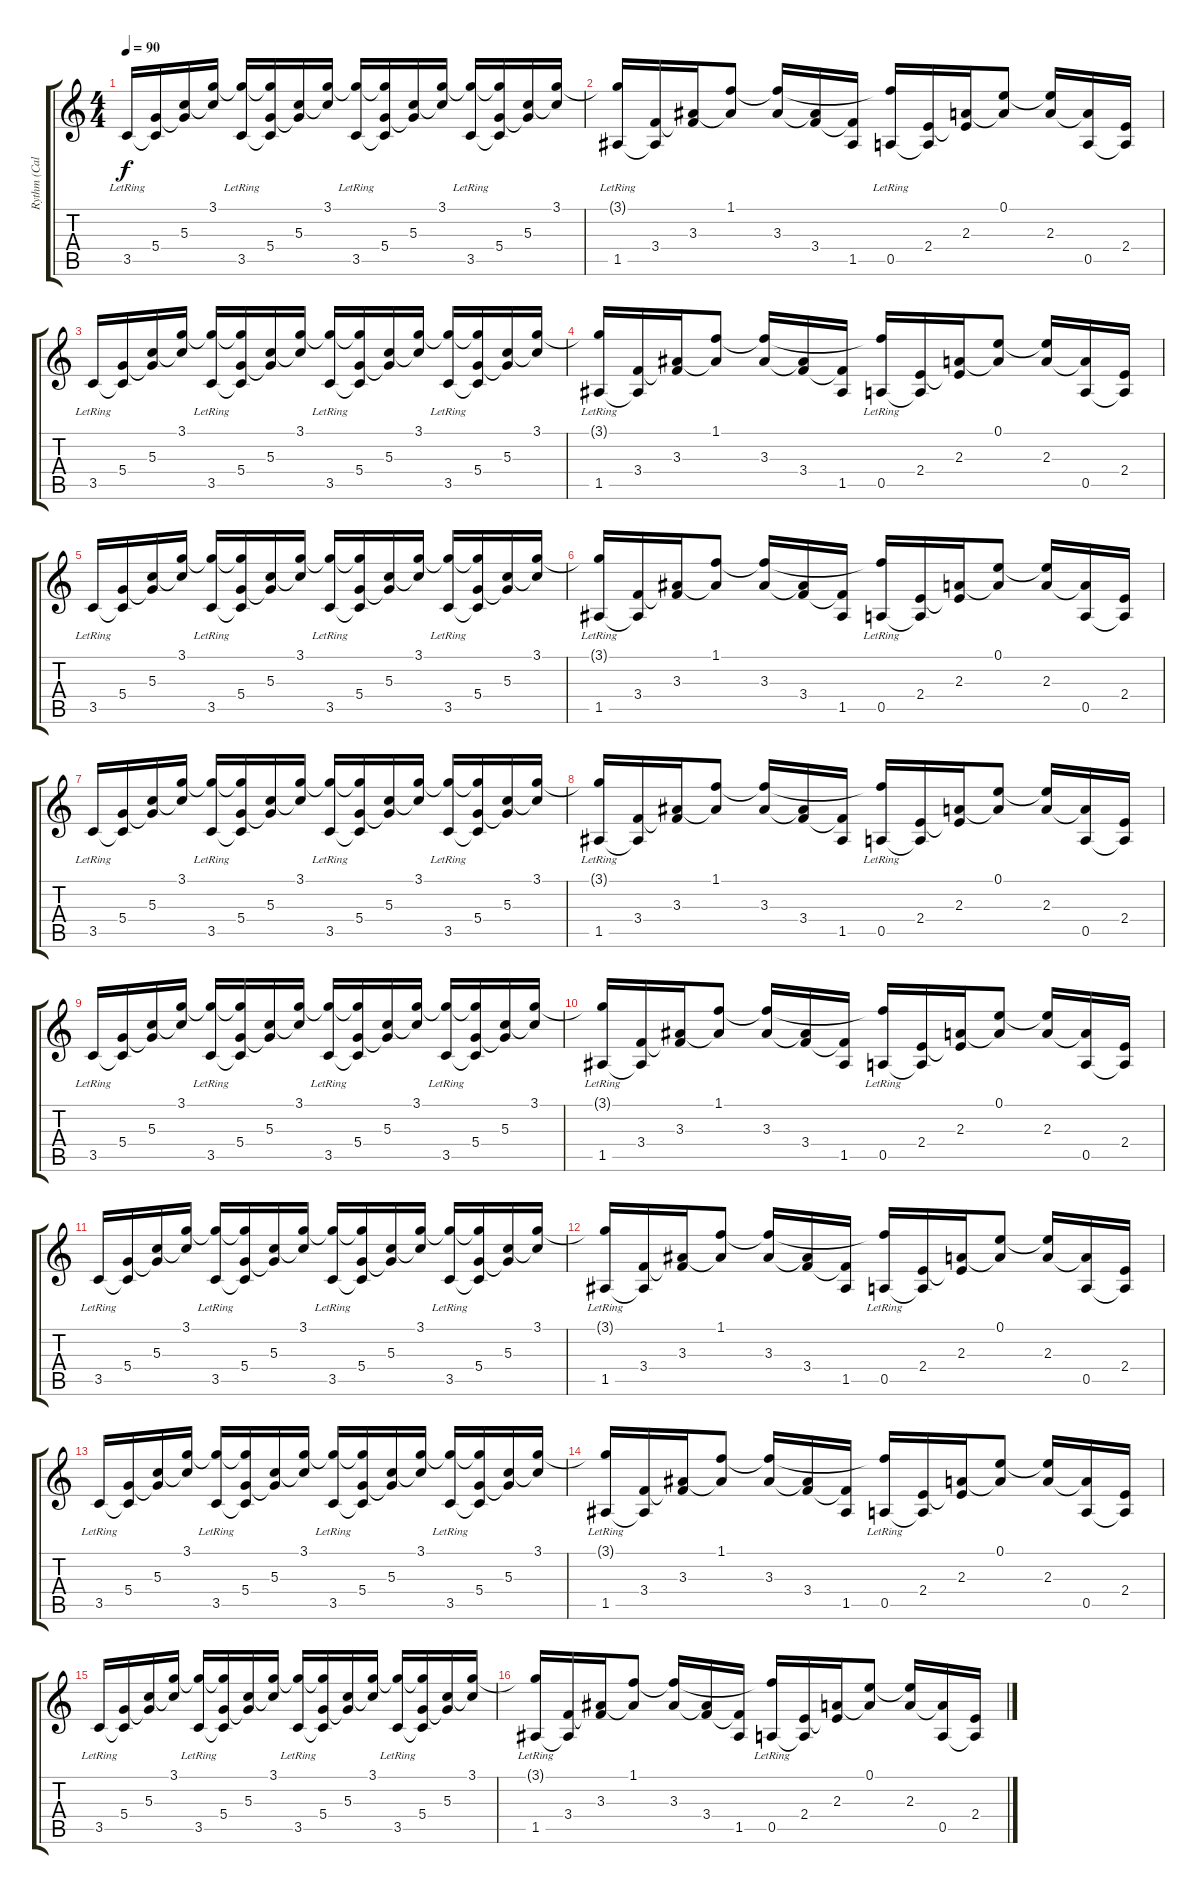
\track ("Rythm (Call_Us Junior)" "Rythm (Cal") {instrument electricguitarjazz}
\staff {score tabs}
\tuning (E4 B3 G3 D3 A2 E2) {hide}
\ts (4 4)
\tempo 90
\clef g2
\ks c
3.5{lr}.16{dy f} (5.4 3.5{t}).16 (5.3 5.4{t}).16 (3.1 5.3{t}).16 (3.1{t} 3.5{lr}).16 (3.1{t} 5.4 3.5{t}).16 (5.3 5.4{t}).16 (3.1 5.3{t}).16 (3.1{t} 3.5{lr}).16 (3.1{t} 5.4 3.5{t}).16 (5.3 5.4{t}).16 (3.1 5.3{t}).16 (3.1{t} 3.5{lr}).16 (3.1{t} 5.4 3.5{t}).16 (5.3 5.4{t}).16 (3.1 5.3{t}).16 |
(3.1{t} 1.5{lr}).16 (3.4 1.5{t}).16 (3.3 3.4{t}).16 (1.1 3.3{t}).8 (1.1{t} 3.3).16 (3.3{t} 3.4).16 (3.4{t} 1.5).16 (1.1{t} 0.5{lr}).16 (2.4 0.5{t}).16 (2.3 2.4{t}).16 (0.1 2.3{t}).8 (0.1{t} 2.3).16 (2.3{t} 0.5).16 (2.4 0.5{t}).16 |
3.5{lr}.16 (5.4 3.5{t}).16 (5.3 5.4{t}).16 (3.1 5.3{t}).16 (3.1{t} 3.5{lr}).16 (3.1{t} 5.4 3.5{t}).16 (5.3 5.4{t}).16 (3.1 5.3{t}).16 (3.1{t} 3.5{lr}).16 (3.1{t} 5.4 3.5{t}).16 (5.3 5.4{t}).16 (3.1 5.3{t}).16 (3.1{t} 3.5{lr}).16 (3.1{t} 5.4 3.5{t}).16 (5.3 5.4{t}).16 (3.1 5.3{t}).16 |
(3.1{t} 1.5{lr}).16 (3.4 1.5{t}).16 (3.3 3.4{t}).16 (1.1 3.3{t}).8 (1.1{t} 3.3).16 (3.3{t} 3.4).16 (3.4{t} 1.5).16 (1.1{t} 0.5{lr}).16 (2.4 0.5{t}).16 (2.3 2.4{t}).16 (0.1 2.3{t}).8 (0.1{t} 2.3).16 (2.3{t} 0.5).16 (2.4 0.5{t}).16 |
3.5{lr}.16 (5.4 3.5{t}).16 (5.3 5.4{t}).16 (3.1 5.3{t}).16 (3.1{t} 3.5{lr}).16 (3.1{t} 5.4 3.5{t}).16 (5.3 5.4{t}).16 (3.1 5.3{t}).16 (3.1{t} 3.5{lr}).16 (3.1{t} 5.4 3.5{t}).16 (5.3 5.4{t}).16 (3.1 5.3{t}).16 (3.1{t} 3.5{lr}).16 (3.1{t} 5.4 3.5{t}).16 (5.3 5.4{t}).16 (3.1 5.3{t}).16 |
(3.1{t} 1.5{lr}).16 (3.4 1.5{t}).16 (3.3 3.4{t}).16 (1.1 3.3{t}).8 (1.1{t} 3.3).16 (3.3{t} 3.4).16 (3.4{t} 1.5).16 (1.1{t} 0.5{lr}).16 (2.4 0.5{t}).16 (2.3 2.4{t}).16 (0.1 2.3{t}).8 (0.1{t} 2.3).16 (2.3{t} 0.5).16 (2.4 0.5{t}).16 |
3.5{lr}.16 (5.4 3.5{t}).16 (5.3 5.4{t}).16 (3.1 5.3{t}).16 (3.1{t} 3.5{lr}).16 (3.1{t} 5.4 3.5{t}).16 (5.3 5.4{t}).16 (3.1 5.3{t}).16 (3.1{t} 3.5{lr}).16 (3.1{t} 5.4 3.5{t}).16 (5.3 5.4{t}).16 (3.1 5.3{t}).16 (3.1{t} 3.5{lr}).16 (3.1{t} 5.4 3.5{t}).16 (5.3 5.4{t}).16 (3.1 5.3{t}).16 |
(3.1{t} 1.5{lr}).16 (3.4 1.5{t}).16 (3.3 3.4{t}).16 (1.1 3.3{t}).8 (1.1{t} 3.3).16 (3.3{t} 3.4).16 (3.4{t} 1.5).16 (1.1{t} 0.5{lr}).16 (2.4 0.5{t}).16 (2.3 2.4{t}).16 (0.1 2.3{t}).8 (0.1{t} 2.3).16 (2.3{t} 0.5).16 (2.4 0.5{t}).16 |
3.5{lr}.16 (5.4 3.5{t}).16 (5.3 5.4{t}).16 (3.1 5.3{t}).16 (3.1{t} 3.5{lr}).16 (3.1{t} 5.4 3.5{t}).16 (5.3 5.4{t}).16 (3.1 5.3{t}).16 (3.1{t} 3.5{lr}).16 (3.1{t} 5.4 3.5{t}).16 (5.3 5.4{t}).16 (3.1 5.3{t}).16 (3.1{t} 3.5{lr}).16 (3.1{t} 5.4 3.5{t}).16 (5.3 5.4{t}).16 (3.1 5.3{t}).16 |
(3.1{t} 1.5{lr}).16 (3.4 1.5{t}).16 (3.3 3.4{t}).16 (1.1 3.3{t}).8 (1.1{t} 3.3).16 (3.3{t} 3.4).16 (3.4{t} 1.5).16 (1.1{t} 0.5{lr}).16 (2.4 0.5{t}).16 (2.3 2.4{t}).16 (0.1 2.3{t}).8 (0.1{t} 2.3).16 (2.3{t} 0.5).16 (2.4 0.5{t}).16 |
3.5{lr}.16 (5.4 3.5{t}).16 (5.3 5.4{t}).16 (3.1 5.3{t}).16 (3.1{t} 3.5{lr}).16 (3.1{t} 5.4 3.5{t}).16 (5.3 5.4{t}).16 (3.1 5.3{t}).16 (3.1{t} 3.5{lr}).16 (3.1{t} 5.4 3.5{t}).16 (5.3 5.4{t}).16 (3.1 5.3{t}).16 (3.1{t} 3.5{lr}).16 (3.1{t} 5.4 3.5{t}).16 (5.3 5.4{t}).16 (3.1 5.3{t}).16 |
(3.1{t} 1.5{lr}).16 (3.4 1.5{t}).16 (3.3 3.4{t}).16 (1.1 3.3{t}).8 (1.1{t} 3.3).16 (3.3{t} 3.4).16 (3.4{t} 1.5).16 (1.1{t} 0.5{lr}).16 (2.4 0.5{t}).16 (2.3 2.4{t}).16 (0.1 2.3{t}).8 (0.1{t} 2.3).16 (2.3{t} 0.5).16 (2.4 0.5{t}).16 |
3.5{lr}.16 (5.4 3.5{t}).16 (5.3 5.4{t}).16 (3.1 5.3{t}).16 (3.1{t} 3.5{lr}).16 (3.1{t} 5.4 3.5{t}).16 (5.3 5.4{t}).16 (3.1 5.3{t}).16 (3.1{t} 3.5{lr}).16 (3.1{t} 5.4 3.5{t}).16 (5.3 5.4{t}).16 (3.1 5.3{t}).16 (3.1{t} 3.5{lr}).16 (3.1{t} 5.4 3.5{t}).16 (5.3 5.4{t}).16 (3.1 5.3{t}).16 |
(3.1{t} 1.5{lr}).16 (3.4 1.5{t}).16 (3.3 3.4{t}).16 (1.1 3.3{t}).8 (1.1{t} 3.3).16 (3.3{t} 3.4).16 (3.4{t} 1.5).16 (1.1{t} 0.5{lr}).16 (2.4 0.5{t}).16 (2.3 2.4{t}).16 (0.1 2.3{t}).8 (0.1{t} 2.3).16 (2.3{t} 0.5).16 (2.4 0.5{t}).16 |
3.5{lr}.16 (5.4 3.5{t}).16 (5.3 5.4{t}).16 (3.1 5.3{t}).16 (3.1{t} 3.5{lr}).16 (3.1{t} 5.4 3.5{t}).16 (5.3 5.4{t}).16 (3.1 5.3{t}).16 (3.1{t} 3.5{lr}).16 (3.1{t} 5.4 3.5{t}).16 (5.3 5.4{t}).16 (3.1 5.3{t}).16 (3.1{t} 3.5{lr}).16 (3.1{t} 5.4 3.5{t}).16 (5.3 5.4{t}).16 (3.1 5.3{t}).16 |
(3.1{t} 1.5{lr}).16 (3.4 1.5{t}).16 (3.3 3.4{t}).16 (1.1 3.3{t}).8 (1.1{t} 3.3).16 (3.3{t} 3.4).16 (3.4{t} 1.5).16 (1.1{t} 0.5{lr}).16 (2.4 0.5{t}).16 (2.3 2.4{t}).16 (0.1 2.3{t}).8 (0.1{t} 2.3).16 (2.3{t} 0.5).16 (2.4 0.5{t}).16
